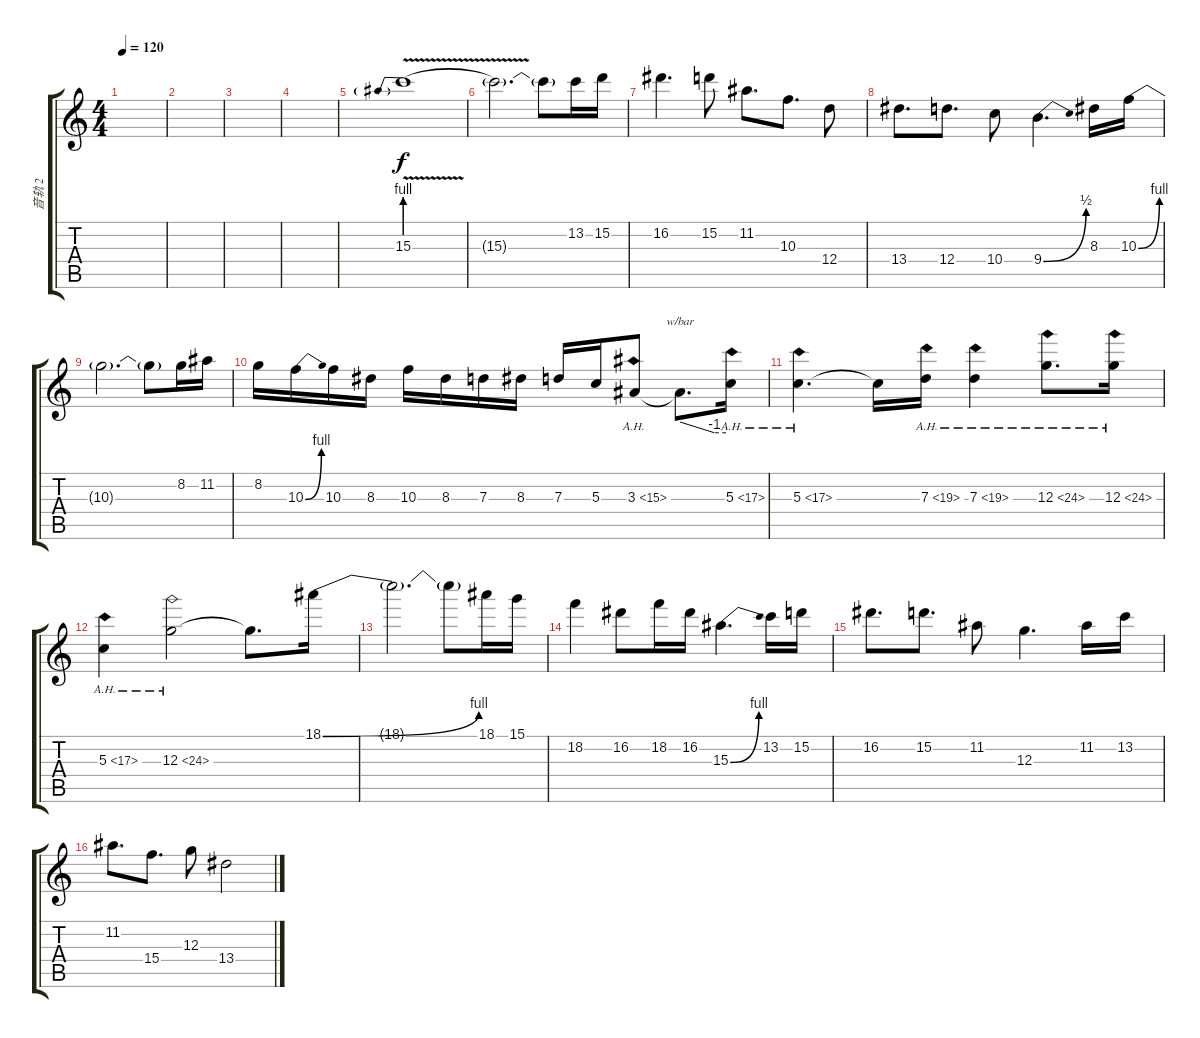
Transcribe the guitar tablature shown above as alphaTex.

\track ("音轨 2" "音轨 2") {instrument distortionguitar}
\staff {score tabs}
\tuning (E4 B3 G3 D3 A2 E2) {hide}
\ts (4 4)
\tempo 120
\clef g2
\ks c
|
|
|
|
15.3{be (prebend 0 4 60 4) v}.1 |
15.3{t}.2{d} 15.3{t}.8 13.2.16 15.2.16 |
16.2.4{d} 15.2.8 11.2.8{d} 10.3.8{d} 12.4.8 |
13.4.8{d} 12.4.8{d} 10.4.8 9.4{be (bend 0 0 60 2)}.4{d} 8.3.16 10.3{be (bend 0 0 60 4)}.16 |
10.3{t}.2{d} 10.3{t}.8 8.2.16 11.2.16 |
8.2.16 10.3{be (bend 0 0 60 4)}.16 10.3.16 8.3.16 10.3.16 8.3.16 7.3.16 8.3.16 7.3.16 5.3.16 3.3{ah 12}.8 3.3{t}.8{d tbe (custom default 0 0 45 -4 60 -4)} 5.3{ah 12}.16 |
5.3{ah 12}.4{d} 5.3{t}.16 7.3{ah 12}.16 7.3{ah 12}.4 12.3{ah 12}.8{d} 12.3{ah 12}.16 |
5.3{ah 12}.4 12.3{ah 12}.2 12.3{t}.8{d} 18.1{be (bend 0 0 60 4)}.16 |
18.1{t}.2{d} 18.1{t}.8 18.1.16 15.1.16 |
18.2.4 16.2.8 18.2.16 16.2.16 15.3{be (bend 0 0 60 4)}.4{d} 13.2.16 15.2.16 |
16.2.8{d} 15.2.8{d} 11.2.8 12.3.4{d} 11.2.16 13.2.16 |
11.2.8{d} 15.4.8{d} 12.3.8 13.4.2
